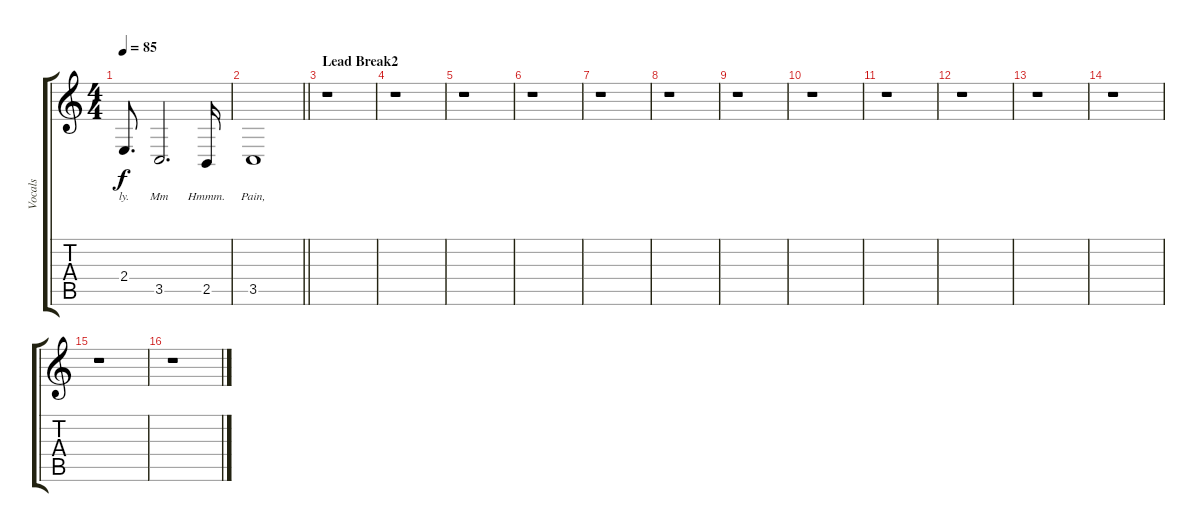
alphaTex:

\track ("Vocals" "Vocals") {instrument lead2sawtooth}
\staff {score tabs}
\tuning (E4 B3 G3 D3 A2 E2) {hide}
\ts (4 4)
\tempo 85
\clef g2
\ks c
2.4.8{d lyrics (0 "ly.") lyrics (1 "") lyrics (2 "") lyrics (3 "") lyrics (4 "") dy f} 3.5.2{d lyrics (0 "Mm") lyrics (1 "") lyrics (2 "") lyrics (3 "") lyrics (4 "")} 2.5.16{lyrics (0 "Hmmm.") lyrics (1 "") lyrics (2 "") lyrics (3 "") lyrics (4 "")} |
\barLineRight lightlight
3.5.1{lyrics (0 "Pain,") lyrics (1 "") lyrics (2 "") lyrics (3 "") lyrics (4 "")} |
\section ("" "Lead Break2")
r.1 |
r.1 |
r.1 |
r.1 |
r.1 |
r.1 |
r.1 |
r.1 |
r.1 |
r.1 |
r.1 |
r.1 |
r.1 |
r.1
